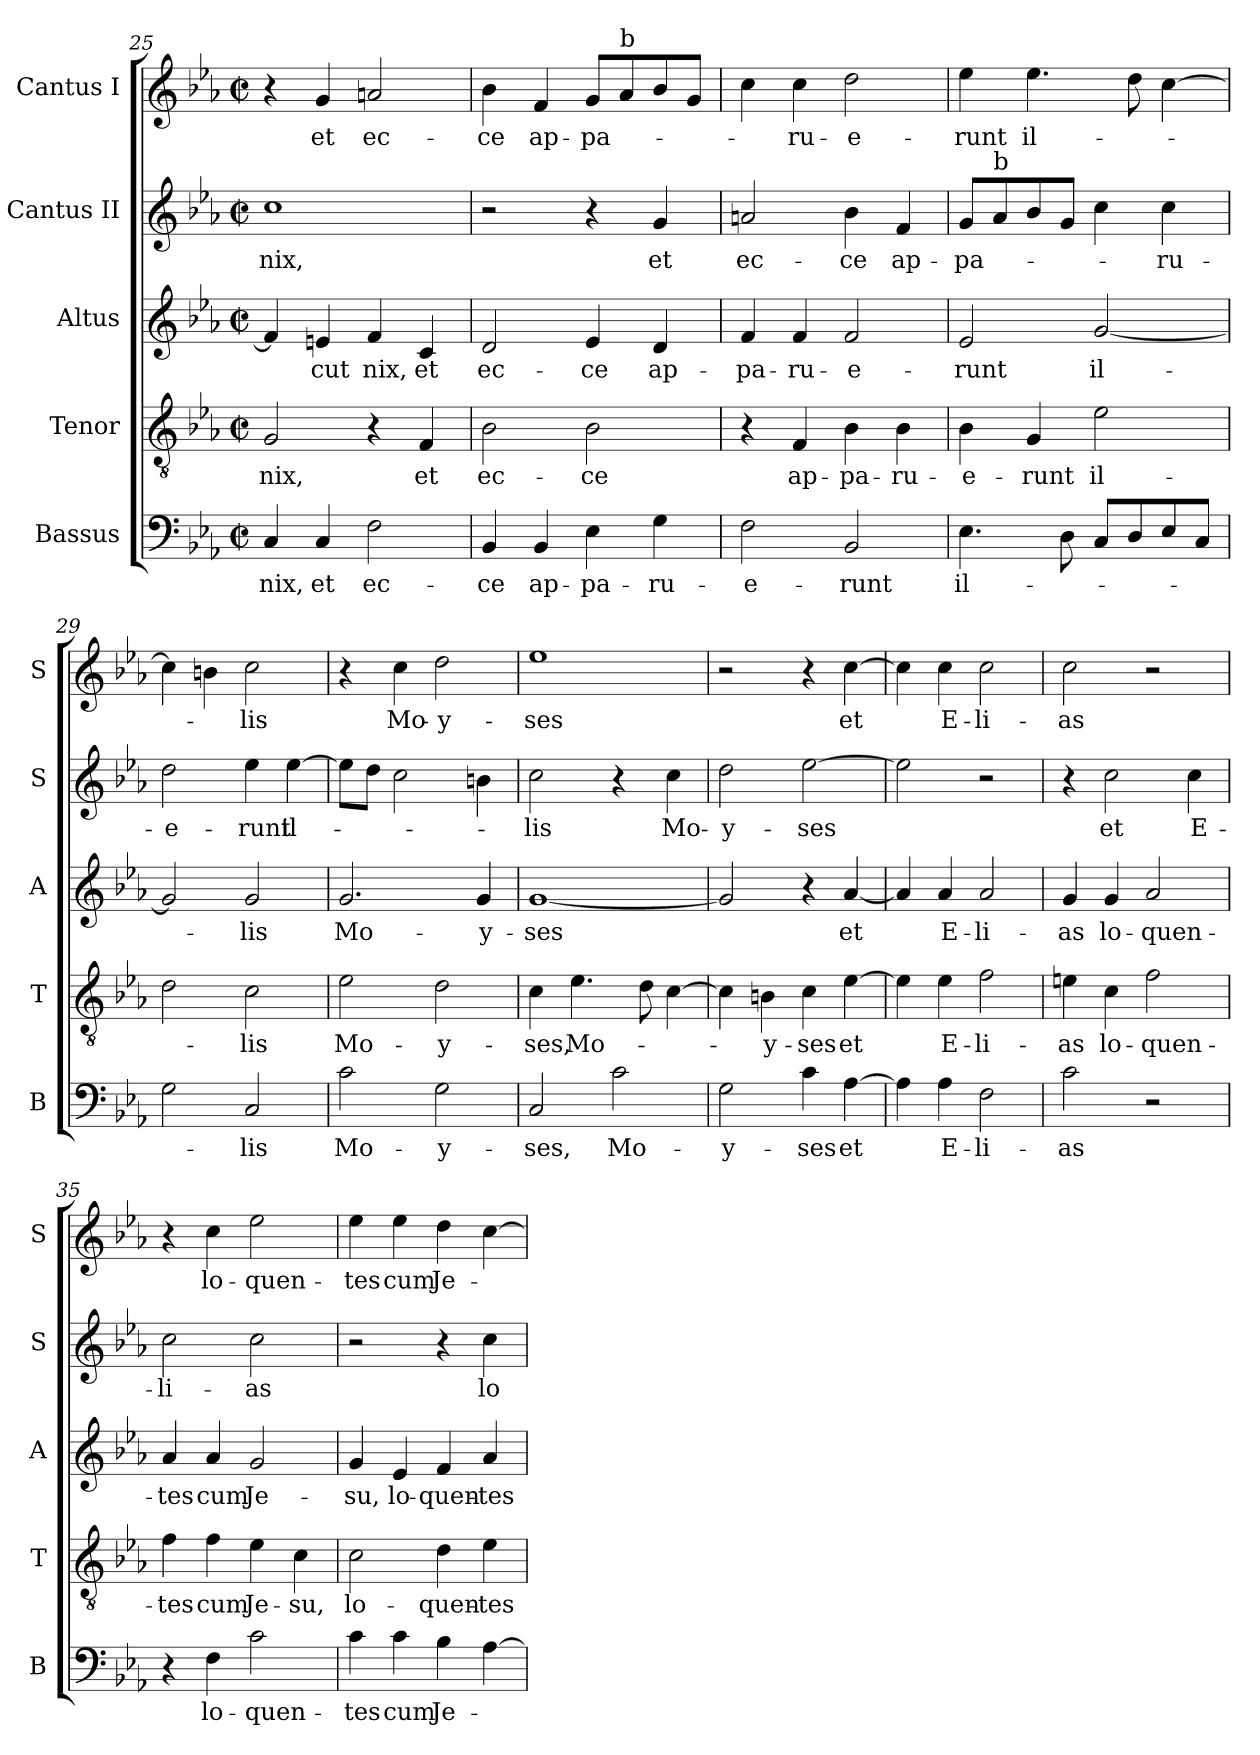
**kern	**text	**kern	**text	**kern	**text	**kern	**text	**kern	**text
*part5	*part5	*part4	*part4	*part3	*part3	*part2	*part2	*part1	*part1
*staff5	*staff5	*staff4	*staff4	*staff3	*staff3	*staff2	*staff2	*staff1	*staff1
*I"Bassus	*	*I"Tenor	*	*I"Altus	*	*I"Cantus II	*	*I"Cantus I	*
*I'B	*	*I'T	*	*I'A	*	*I'S	*	*I'S	*
*clefF4	*	*clefGv2	*	*clefG2	*	*clefG2	*	*clefG2	*
*	*	*ITrd7c12	*	*	*	*	*	*	*
*k[b-e-a-]	*	*k[b-e-a-]	*	*k[b-e-a-]	*	*k[b-e-a-]	*	*k[b-e-a-]	*
*E-:	*	*E-:	*	*E-:	*	*E-:	*	*E-:	*
*M2/2	*	*M2/2	*	*M2/2	*	*M2/2	*	*M2/2	*
*met(c|)	*	*met(c|)	*	*met(c|)	*	*met(c|)	*	*met(c|)	*
=25	=25	=25	=25	=25	=25	=25	=25	=25	=25
!	!LO:LY:b	!	!LO:LY:b	!	!	!	!LO:LY:b	!	!
4C/	nix,	2GG/	nix,	4f/]	.	1cc	nix,	4r	.
!	!LO:LY:b	!	!	!	!LO:LY:b	!	!	!	!LO:LY:b
4C/	et	.	.	4en/	-cut	.	.	4g/	et
!	!LO:LY:b	!	!	!	!LO:LY:b	!	!	!	!LO:LY:b
2F\	ec-	4r	.	4f/	nix,	.	.	2an/	ec-
!	!	!	!LO:LY:b	!	!LO:LY:b	!	!	!	!
.	.	4FF/	et	4c/	et	.	.	.	.
=26	=26	=26	=26	=26	=26	=26	=26	=26	=26
!	!LO:LY:b	!	!LO:LY:b	!	!LO:LY:b	!	!	!	!LO:LY:b
4BB-/	-ce	2BB-\	ec-	2d/	ec-	2r	.	4b-\	-ce
!	!LO:LY:b	!	!	!	!	!	!	!	!LO:LY:b
4BB-/	ap-	.	.	.	.	.	.	4f/	ap-
!	!LO:LY:b	!	!LO:LY:b	!	!LO:LY:b	!	!	!	!LO:LY:b
4E-\	-pa-	2BB-\	-ce	4e-/	-ce	4r	.	8g/L	-pa-
!	!	!	!	!	!	!	!	!LO:TX:a:t=b	!
.	.	.	.	.	.	.	.	8a-/	.
!	!LO:LY:b	!	!	!	!LO:LY:b	!	!LO:LY:b	!	!
4G\	-ru-	.	.	4d/	ap-	4g/	et	8b-/	.
.	.	.	.	.	.	.	.	8g/J	.
=27	=27	=27	=27	=27	=27	=27	=27	=27	=27
!	!LO:LY:b	!	!	!	!LO:LY:b	!	!LO:LY:b	!	!
2F\	-e-	4r	.	4f/	-pa-	2an/	ec-	4cc\	.
!	!	!	!LO:LY:b	!	!LO:LY:b	!	!	!	!LO:LY:b
.	.	4FF/	ap-	4f/	-ru-	.	.	4cc\	-ru-
!	!LO:LY:b	!	!LO:LY:b	!	!LO:LY:b	!	!LO:LY:b	!	!LO:LY:b
2BB-/	-runt	4BB-\	-pa-	2f/	-e-	4b-\	-ce	2dd\	-e-
!	!	!	!LO:LY:b	!	!	!	!LO:LY:b	!	!
.	.	4BB-\	-ru-	.	.	4f/	ap-	.	.
=28	=28	=28	=28	=28	=28	=28	=28	=28	=28
!	!LO:LY:b	!	!LO:LY:b	!	!LO:LY:b	!	!LO:LY:b	!	!LO:LY:b
4.E-\	il-	4BB-\	-e-	2e-/	-runt	8g/L	-pa-	4ee-\	-runt
!	!	!	!	!	!	!LO:TX:a:t=b	!	!	!
.	.	.	.	.	.	8a-/	.	.	.
!	!	!	!LO:LY:b	!	!	!	!	!	!LO:LY:b
.	.	4GG/	-runt	.	.	8b-/	.	4.ee-\	il-
8D\	.	.	.	.	.	8g/J	.	.	.
!	!	!	!LO:LY:b	!	!LO:LY:b	!	!	!	!
8C/L	.	2E-\	il-	[<2g/	il-	4cc\	.	.	.
8D/	.	.	.	.	.	.	.	8dd\	.
!	!	!	!	!	!	!	!LO:LY:b	!	!
8E-/	.	.	.	.	.	4cc\	-ru-	[>4cc\	.
8C/J	.	.	.	.	.	.	.	.	.
!!LO:PB:g=z
=29	=29	=29	=29	=29	=29	=29	=29	=29	=29
!	!	!	!	!	!	!	!LO:LY:b	!	!
2G\	.	2D\	.	2g/]	.	2dd\	-e-	4cc\]	.
.	.	.	.	.	.	.	.	4bn\	.
!	!LO:LY:b	!	!LO:LY:b	!	!LO:LY:b	!	!LO:LY:b	!	!LO:LY:b
2C/	-lis	2C\	-lis	2g/	-lis	4ee-\	-runt	2cc\	-lis
!	!	!	!	!	!	!	!LO:LY:b	!	!
.	.	.	.	.	.	[>4ee-\	il-	.	.
=30	=30	=30	=30	=30	=30	=30	=30	=30	=30
!	!LO:LY:b	!	!LO:LY:b	!	!LO:LY:b	!	!	!	!
2c\	Mo-	2E-\	Mo-	2.g/	Mo-	8ee-\L]	.	4r	.
.	.	.	.	.	.	8dd\J	.	.	.
!	!	!	!	!	!	!	!	!	!LO:LY:b
.	.	.	.	.	.	2cc\	.	4cc\	Mo-
!	!LO:LY:b	!	!LO:LY:b	!	!	!	!	!	!LO:LY:b
2G\	-y-	2D\	-y-	.	.	.	.	2dd\	-y-
!	!	!	!	!	!LO:LY:b	!	!	!	!
.	.	.	.	4g/	-y-	4bn\	.	.	.
=31	=31	=31	=31	=31	=31	=31	=31	=31	=31
!	!LO:LY:b	!	!LO:LY:b	!	!LO:LY:b	!	!LO:LY:b	!	!LO:LY:b
2C/	-ses,	4C\	-ses,	[<1g	-ses	2cc\	-lis	1ee-	-ses
!	!	!	!LO:LY:b	!	!	!	!	!	!
.	.	4.E-\	Mo-	.	.	.	.	.	.
!	!LO:LY:b	!	!	!	!	!	!	!	!
2c\	Mo-	.	.	.	.	4r	.	.	.
.	.	8D\	.	.	.	.	.	.	.
!	!	!	!	!	!	!	!LO:LY:b	!	!
.	.	[>4C\	.	.	.	4cc\	Mo-	.	.
=32	=32	=32	=32	=32	=32	=32	=32	=32	=32
!	!LO:LY:b	!	!	!	!	!	!LO:LY:b	!	!
2G\	-y-	4C\]	.	2g/]	.	2dd\	-y-	2r	.
!	!	!	!LO:LY:b	!	!	!	!	!	!
.	.	4BBn\	-y-	.	.	.	.	.	.
!	!LO:LY:b	!	!LO:LY:b	!	!	!	!LO:LY:b	!	!
4c\	-ses	4C\	-ses	4r	.	[>2ee-\	-ses	4r	.
!	!LO:LY:b	!	!LO:LY:b	!	!LO:LY:b	!	!	!	!LO:LY:b
[>4A-\	et	[>4E-\	et	[<4a-/	et	.	.	[>4cc\	et
=33	=33	=33	=33	=33	=33	=33	=33	=33	=33
4A-\]	.	4E-\]	.	4a-/]	.	2ee-\]	.	4cc\]	.
!	!LO:LY:b	!	!LO:LY:b	!	!LO:LY:b	!	!	!	!LO:LY:b
4A-\	E-	4E-\	E-	4a-/	E-	.	.	4cc\	E-
!	!LO:LY:b	!	!LO:LY:b	!	!LO:LY:b	!	!	!	!LO:LY:b
2F\	-li-	2F\	-li-	2a-/	-li-	2r	.	2cc\	-li-
=34	=34	=34	=34	=34	=34	=34	=34	=34	=34
!	!LO:LY:b	!	!LO:LY:b	!	!LO:LY:b	!	!	!	!LO:LY:b
2c\	-as	4En\	-as	4g/	-as	4r	.	2cc\	-as
!	!	!	!LO:LY:b	!	!LO:LY:b	!	!LO:LY:b	!	!
.	.	4C\	lo-	4g/	lo-	2cc\	et	.	.
!	!	!	!LO:LY:b	!	!LO:LY:b	!	!	!	!
2r	.	2F\	-quen-	2a-/	-quen-	.	.	2r	.
!	!	!	!	!	!	!	!LO:LY:b	!	!
.	.	.	.	.	.	4cc\	E-	.	.
=35	=35	=35	=35	=35	=35	=35	=35	=35	=35
!	!	!	!LO:LY:b	!	!LO:LY:b	!	!LO:LY:b	!	!
4r	.	4F\	-tes	4a-/	-tes	2cc\	-li-	4r	.
!	!LO:LY:b	!	!LO:LY:b	!	!LO:LY:b	!	!	!	!LO:LY:b
4F\	lo-	4F\	cum	4a-/	cum	.	.	4cc\	lo-
!	!LO:LY:b	!	!LO:LY:b	!	!LO:LY:b	!	!LO:LY:b	!	!LO:LY:b
2c\	-quen-	4E-\	Je-	2g/	Je-	2cc\	-as	2ee-\	-quen-
!	!	!	!LO:LY:b	!	!	!	!	!	!
.	.	4C\	-su,	.	.	.	.	.	.
!!LO:LB:g=z
=36	=36	=36	=36	=36	=36	=36	=36	=36	=36
!	!LO:LY:b	!	!LO:LY:b	!	!LO:LY:b	!	!	!	!LO:LY:b
4c\	-tes	2C\	lo-	4g/	-su,	2r	.	4ee-\	-tes
!	!LO:LY:b	!	!	!	!LO:LY:b	!	!	!	!LO:LY:b
4c\	cum	.	.	4e-/	lo-	.	.	4ee-\	cum
!	!LO:LY:b	!	!LO:LY:b	!	!LO:LY:b	!	!	!	!LO:LY:b
4B-\	Je-	4D\	-quen-	4f/	-quen-	4r	.	4dd\	Je-
!	!	!	!LO:LY:b	!	!LO:LY:b	!	!LO:LY:b	!	!
[>4A-\	.	4E-\	-tes	4a-/	-tes	4cc\	lo-	[>4cc\	.
=	=	=	=	=	=	=	=	=	=
*-	*-	*-	*-	*-	*-	*-	*-	*-	*-
